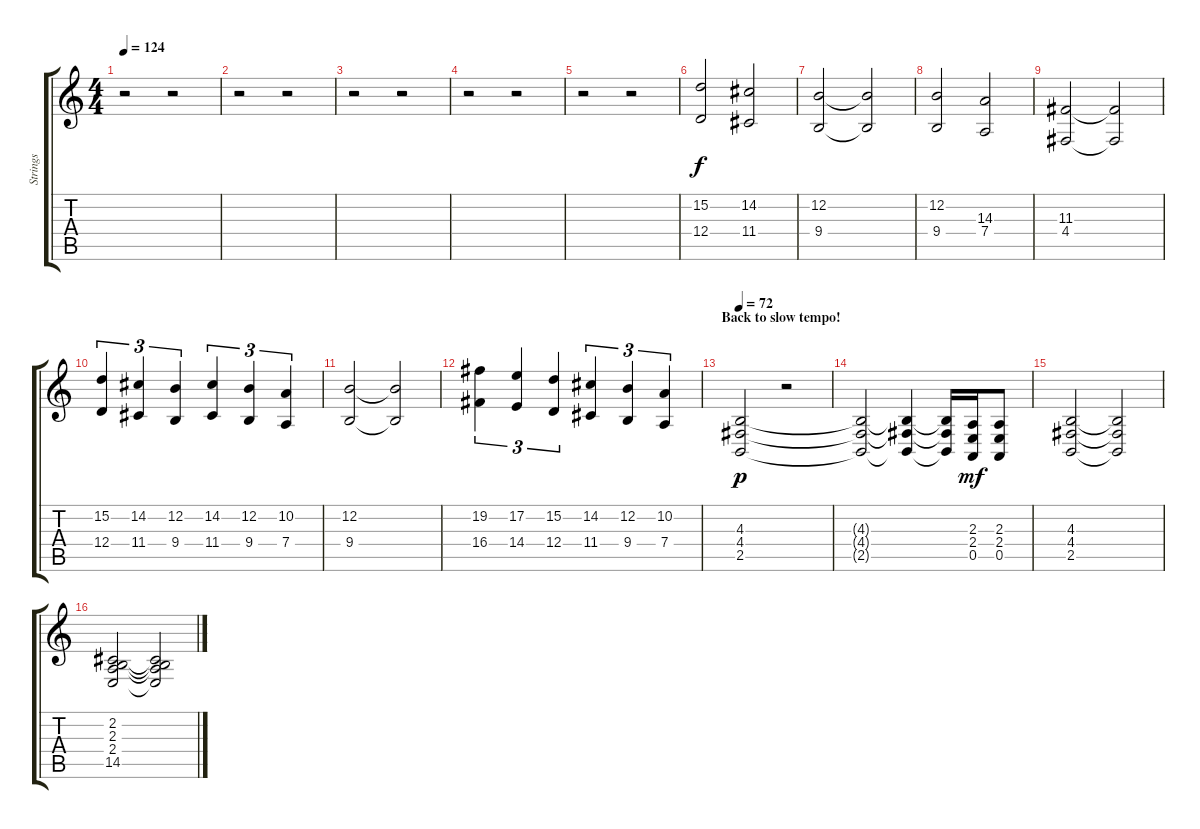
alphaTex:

\track ("Strings" "Strings") {instrument stringensemble1}
\staff {score tabs}
\tuning (E4 B3 G3 D3 A2 E2) {hide}
\ts (4 4)
\tempo 124
\clef g2
\ks c
r.2{dy mf} r.2 |
r.2 r.2 |
r.2 r.2 |
r.2 r.2 |
r.2 r.2 |
(15.2 12.4).2{dy f} (14.2 11.4).2 |
(12.2 9.4).2 (12.2{t} 9.4{t}).2 |
(12.2 9.4).2 (14.3 7.4).2 |
(11.3 4.4).2 (11.3{t} 4.4{t}).2 |
(15.2 12.4).4{tu (3 2)} (14.2 11.4).4{tu (3 2)} (12.2 9.4).4{tu (3 2)} (14.2 11.4).4{tu (3 2)} (12.2 9.4).4{tu (3 2)} (10.2 7.4).4{tu (3 2)} |
(12.2 9.4).2 (12.2{t} 9.4{t}).2 |
(19.2 16.4).4{tu (3 2)} (17.2 14.4).4{tu (3 2)} (15.2 12.4).4{tu (3 2)} (14.2 11.4).4{tu (3 2)} (12.2 9.4).4{tu (3 2)} (10.2 7.4).4{tu (3 2)} |
\section ("" "Back to slow tempo!")
\tempo 72
(4.3 4.4 2.5).2{dy p} r.2 |
(4.3{t} 4.4{t} 2.5{t}).2 (4.3{t} 4.4{t} 2.5{t}).4 (4.3{t} 4.4{t} 2.5{t}).16 (2.3 2.4 0.5).16{dy mf} (2.3 2.4 0.5).8 |
(4.3 4.4 2.5).2 (4.3{t} 4.4{t} 2.5{t}).2 |
(2.2 2.3 2.4 14.5).2 (2.2{t} 2.3{t} 2.4{t} 14.5{t}).2
